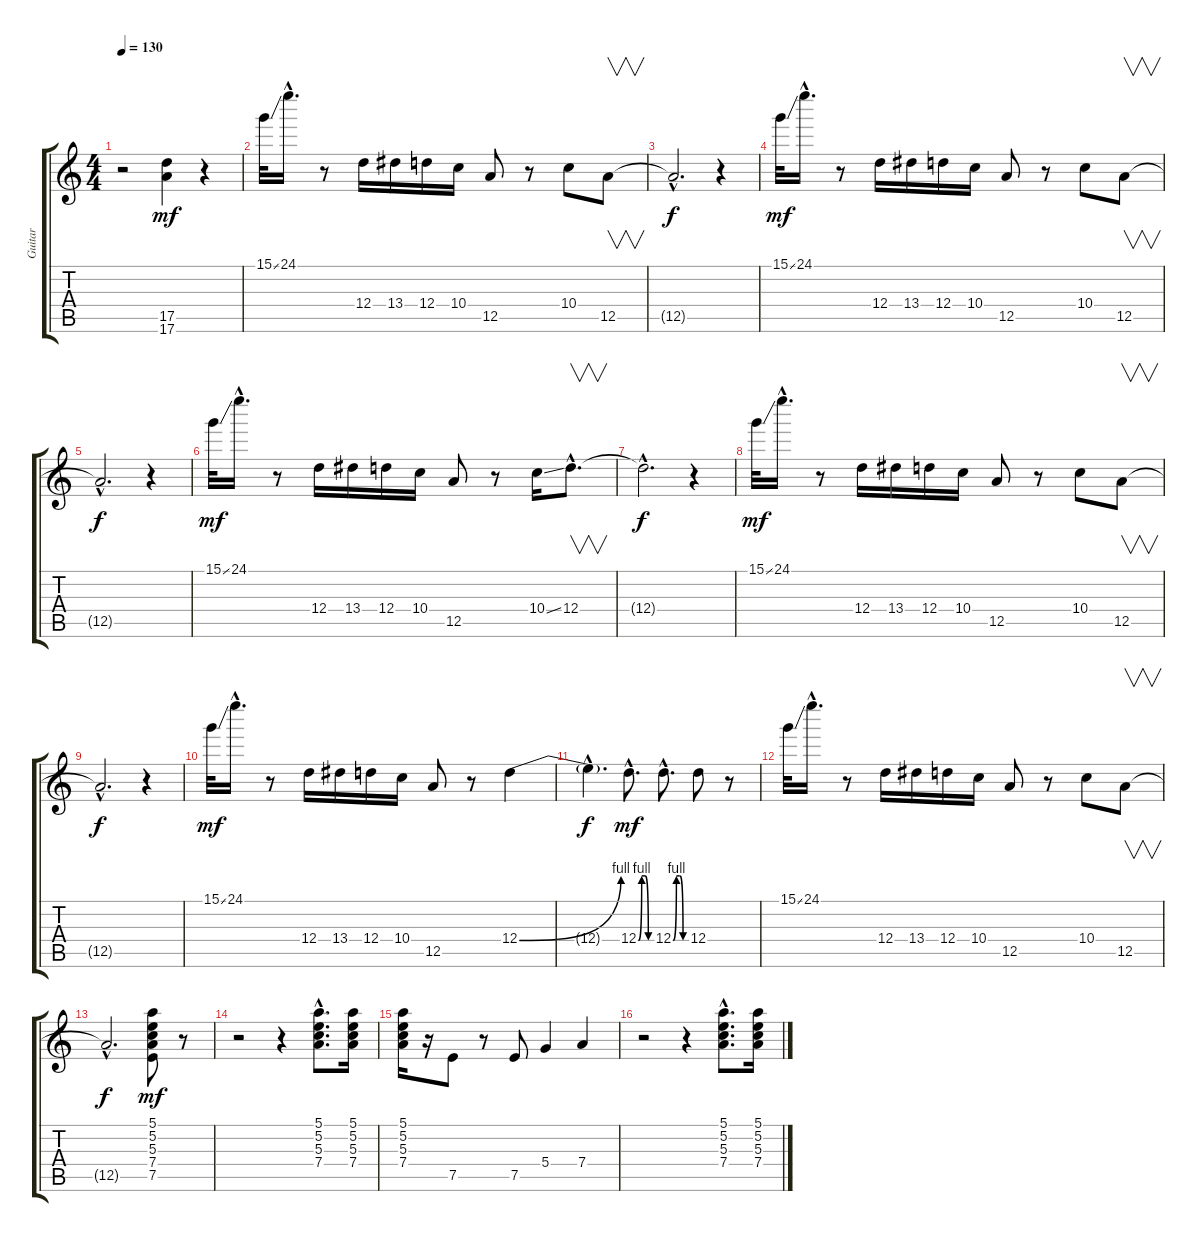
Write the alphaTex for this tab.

\track ("Guitar" "Guitar") {instrument overdrivenguitar}
\staff {score tabs}
\tuning (E4 B3 G3 D3 A2 E2) {hide}
\ts (4 4)
\tempo 130
\clef g2
\ks c
r.2{dy mf instrument overdrivenguitar} (17.5 17.6).4 r.4 |
15.1{ss}.32 24.1{hac}.16{d} r.8 12.4.16 13.4.16 12.4.16 10.4.16 12.5.8 r.8 10.4.8 12.5.8{v} |
12.5{hac t}.2{d dy f} r.4 |
15.1{ss}.32{dy mf} 24.1{hac}.16{d} r.8 12.4.16 13.4.16 12.4.16 10.4.16 12.5.8 r.8 10.4.8 12.5.8{v} |
12.5{hac t}.2{d dy f} r.4 |
15.1{ss}.32{dy mf} 24.1{hac}.16{d} r.8 12.4.16 13.4.16 12.4.16 10.4.16 12.5.8 r.8 10.4{ss}.16 12.4{hac}.8{v d} |
12.4{hac t}.2{d dy f} r.4 |
15.1{ss}.32{dy mf} 24.1{hac}.16{d} r.8 12.4.16 13.4.16 12.4.16 10.4.16 12.5.8 r.8 10.4.8 12.5.8{v} |
12.5{hac t}.2{d dy f} r.4 |
15.1{ss}.32{dy mf} 24.1{hac}.16{d} r.8 12.4.16 13.4.16 12.4.16 10.4.16 12.5.8 r.8 12.4{be (bend 0 0 60 4)}.4 |
12.4{hac t}.4{d dy f} 12.4{be (custom 0 0 15 4 30 4 45 0 60 0) hac}.8{d dy mf} 12.4{be (custom 0 0 15 4 30 4 45 0 60 0) hac}.8{d} 12.4.8 r.8 |
15.1{ss}.32 24.1{hac}.16{d} r.8 12.4.16 13.4.16 12.4.16 10.4.16 12.5.8 r.8 10.4.8 12.5.8{v} |
12.5{hac t}.2{d dy f} (5.1 5.2 5.3 7.4 7.5).8{dy mf} r.8 |
r.2 r.4 (5.1{hac} 5.2{hac} 5.3{hac} 7.4{hac}).8{d} (5.1 5.2 5.3 7.4).16 |
(5.1 5.2 5.3 7.4).16 r.16 7.5.8 r.8 7.5.8 5.4.4 7.4.4 |
r.2 r.4 (5.1{hac} 5.2{hac} 5.3{hac} 7.4{hac}).8{d} (5.1 5.2 5.3 7.4).16
